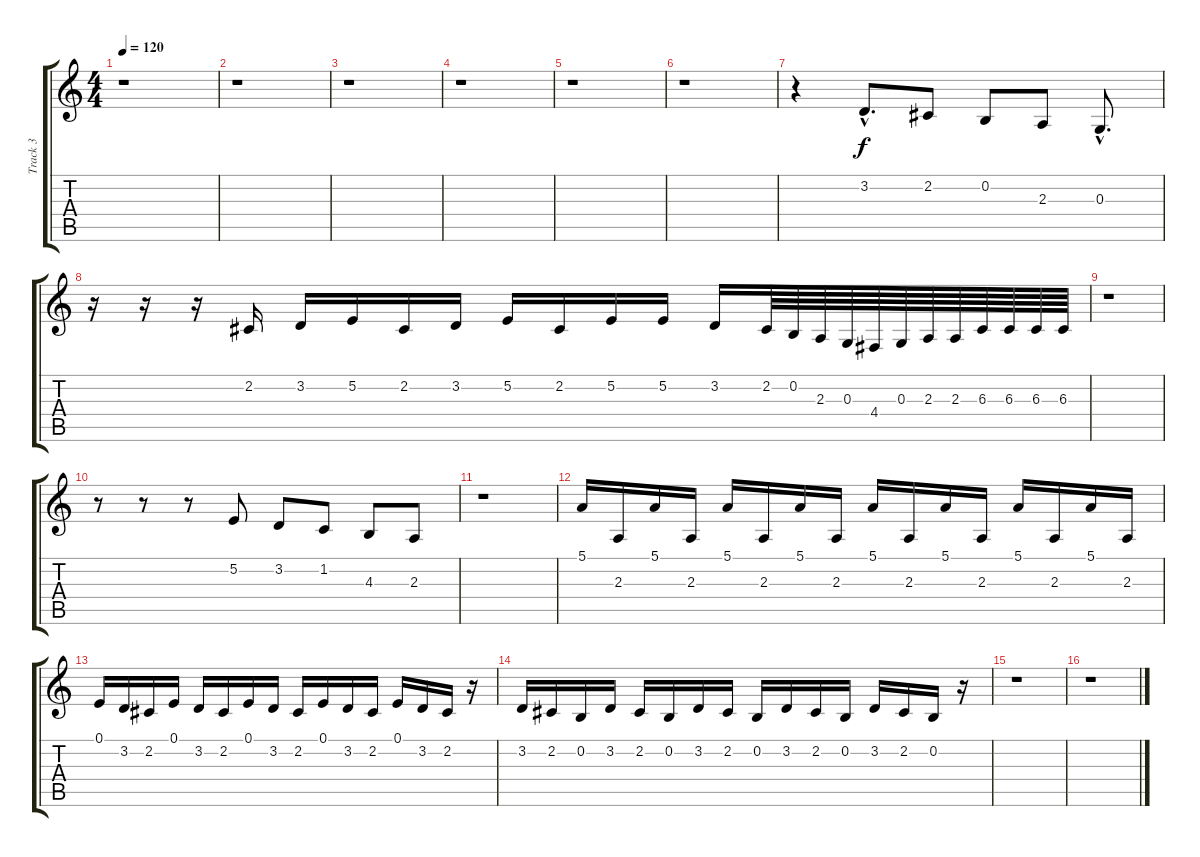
\track ("Track 3" "Track 3") {instrument electricpiano2}
\staff {score tabs}
\tuning (E4 B3 G3 D3 A2 E2) {hide}
\ts (4 4)
\tempo 120
\clef g2
\ks c
r.1{dy f instrument electricpiano2} |
r.1 |
r.1 |
r.1 |
r.1 |
r.1 |
r.4 3.2{hac}.8{d} 2.2.8 0.2.8 2.3.8 0.3{hac}.8{d} |
r.16 r.16 r.16 2.2.16 3.2.16 5.2.16 2.2.16 3.2.16 5.2.16 2.2.16 5.2.16 5.2.16 3.2.16 2.2.64 0.2.64 2.3.64 0.3.64 4.4.64 0.3.64 2.3.64 2.3.64 6.3.64 6.3.64 6.3.64 6.3.64 |
r.1 |
r.8 r.8 r.8 5.2.8 3.2.8 1.2.8 4.3.8 2.3.8 |
r.1 |
5.1.16 2.3.16 5.1.16 2.3.16 5.1.16 2.3.16 5.1.16 2.3.16 5.1.16 2.3.16 5.1.16 2.3.16 5.1.16 2.3.16 5.1.16 2.3.16 |
0.1.16 3.2.16 2.2.16 0.1.16 3.2.16 2.2.16 0.1.16 3.2.16 2.2.16 0.1.16 3.2.16 2.2.16 0.1.16 3.2.16 2.2.16 r.16 |
3.2.16 2.2.16 0.2.16 3.2.16 2.2.16 0.2.16 3.2.16 2.2.16 0.2.16 3.2.16 2.2.16 0.2.16 3.2.16 2.2.16 0.2.16 r.16 |
r.1 |
r.1
